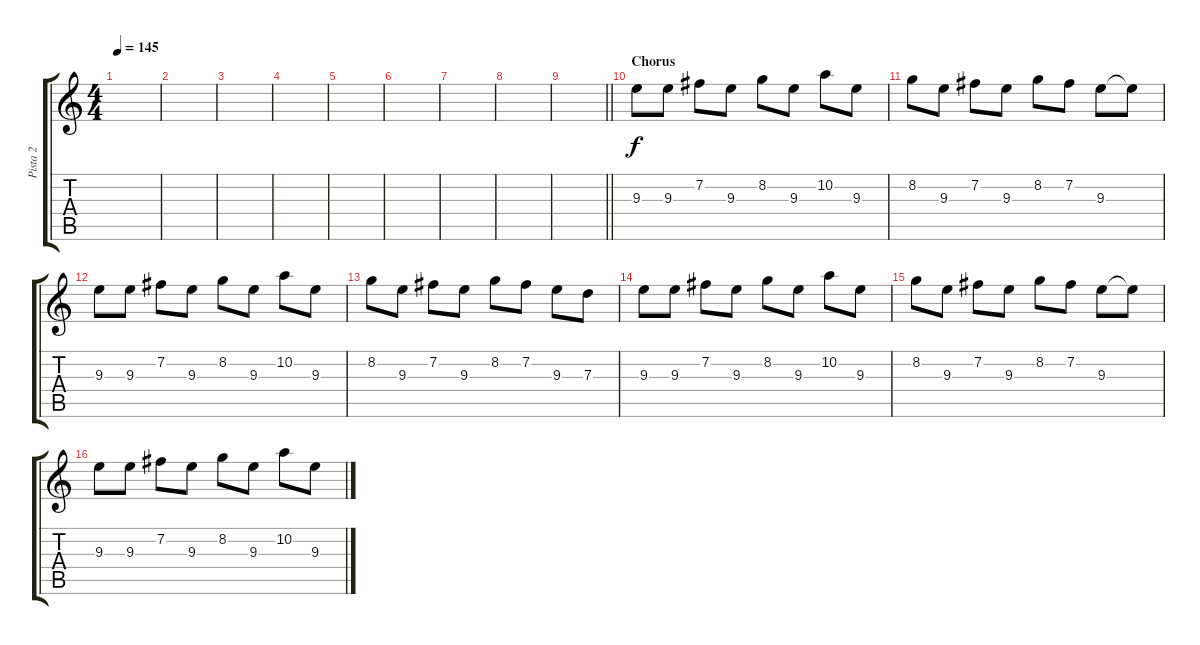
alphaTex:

\track ("Pista 2" "Pista 2") {instrument distortionguitar}
\staff {score tabs}
\tuning (E4 B3 G3 D3 A2 E2) {hide}
\ts (4 4)
\tempo 145
\clef g2
\ks c
|
|
|
|
|
|
|
|
\barLineRight lightlight
|
\section ("" "Chorus")
9.3.8 9.3.8 7.2.8 9.3.8 8.2.8 9.3.8 10.2.8 9.3.8 |
8.2.8 9.3.8 7.2.8 9.3.8 8.2.8 7.2.8 9.3.8 9.3{t}.8 |
9.3.8 9.3.8 7.2.8 9.3.8 8.2.8 9.3.8 10.2.8 9.3.8 |
8.2.8 9.3.8 7.2.8 9.3.8 8.2.8 7.2.8 9.3.8 7.3.8 |
9.3.8 9.3.8 7.2.8 9.3.8 8.2.8 9.3.8 10.2.8 9.3.8 |
8.2.8 9.3.8 7.2.8 9.3.8 8.2.8 7.2.8 9.3.8 9.3{t}.8 |
9.3.8 9.3.8 7.2.8 9.3.8 8.2.8 9.3.8 10.2.8 9.3.8
